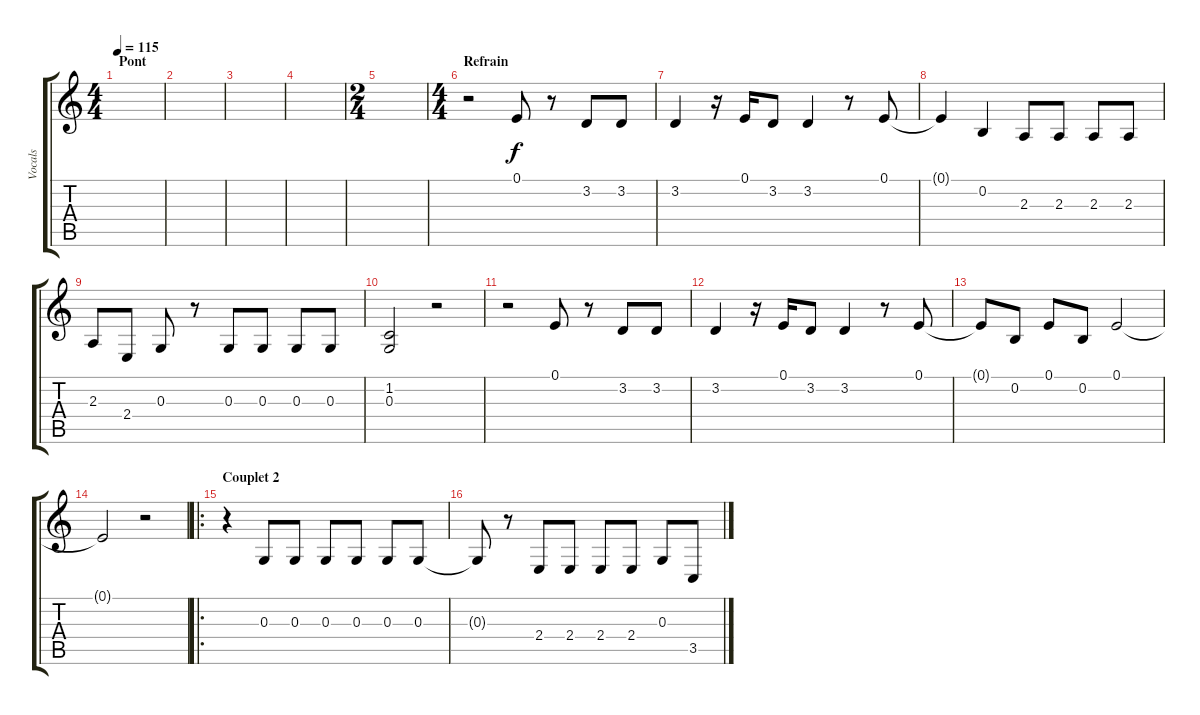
\track ("Vocals" "Vocals") {instrument bassoon}
\staff {score tabs}
\tuning (E4 B3 G3 D3 A2 E2) {hide}
\ts (4 4)
\section ("" "Pont")
\tempo 115
\clef g2
\ks c
|
|
|
|
\ts (2 4)
|
\ts (4 4)
\section ("" "Refrain")
r.2 0.1.8 r.8 3.2.8 3.2.8 |
3.2.4 r.16 0.1.16 3.2.8 3.2.4 r.8 0.1.8 |
0.1{t}.4 0.2.4 2.3.8 2.3.8 2.3.8 2.3.8 |
2.3.8 2.4.8 0.3.8 r.8 0.3.8 0.3.8 0.3.8 0.3.8 |
(1.2 0.3).2 r.2 |
r.2 0.1.8 r.8 3.2.8 3.2.8 |
3.2.4 r.16 0.1.16 3.2.8 3.2.4 r.8 0.1.8 |
0.1{t}.8 0.2.8 0.1.8 0.2.8 0.1.2 |
0.1{t}.2 r.2 |
\ro
\section ("" "Couplet 2")
r.4 0.3.8 0.3.8 0.3.8 0.3.8 0.3.8 0.3.8 |
0.3{t}.8 r.8 2.4.8 2.4.8 2.4.8 2.4.8 0.3.8 3.5.8
